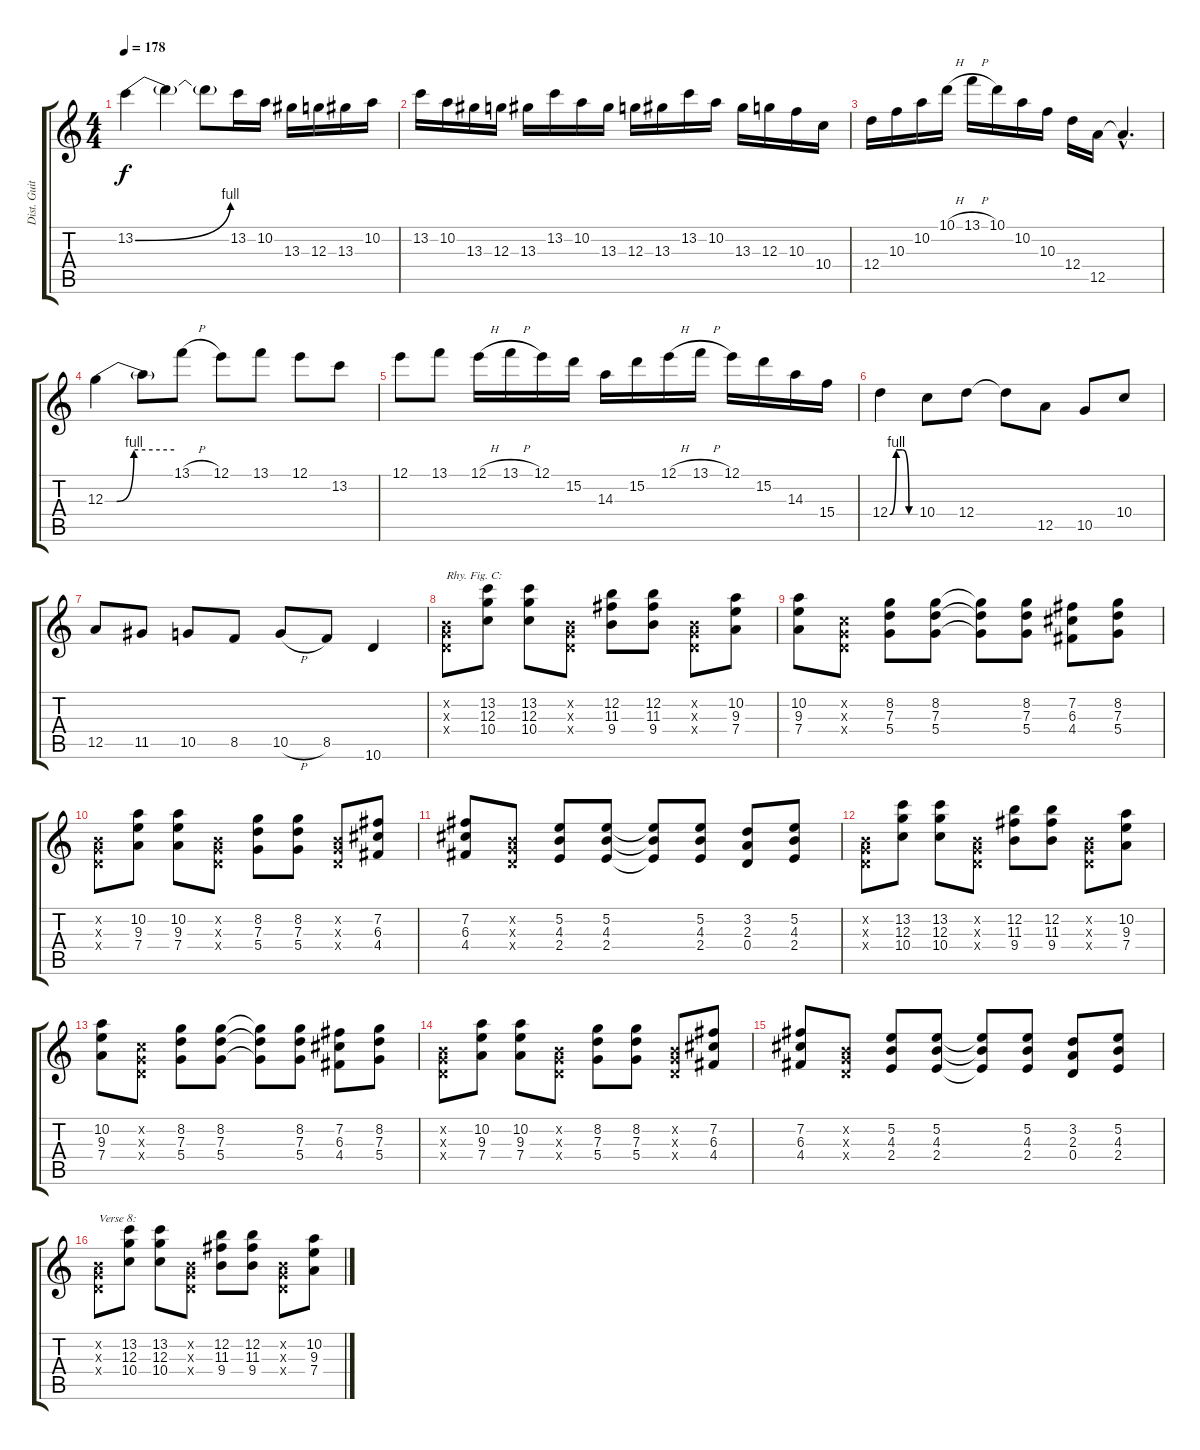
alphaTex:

\track ("Dist. Guitar 1" "Dist. Guit") {instrument distortionguitar}
\staff {score tabs}
\tuning (E4 B3 G3 D3 A2 E2) {hide}
\ts (4 4)
\tempo 178
\clef g2
\ks c
13.2{be (bend 0 0 60 4)}.4{dy f} 13.2{t}.4 13.2{t}.8 13.2.16 10.2.16 13.3.16 12.3.16 13.3.16 10.2.16 |
13.2.16 10.2.16 13.3.16 12.3.16 13.3.16 13.2.16 10.2.16 13.3.16 12.3.16 13.3.16 13.2.16 10.2.16 13.3.16 12.3.16 10.3.16 10.4.16 |
12.4.16 10.3.16 10.2.16 10.1{h}.16 13.1{h}.16 10.1.16 10.2.16 10.3.16 12.4.16 12.5.16 12.5{hac t}.4{d} |
12.3{be (custom 0 0 10 0 25 4 60 4)}.4 12.3{t}.8 13.1{h}.8 12.1.8 13.1.8 12.1.8 13.2.8 |
12.1.8 13.1.8 12.1{h}.16 13.1{h}.16 12.1.16 15.2.16 14.3.16 15.2.16 12.1{h}.16 13.1{h}.16 12.1.16 15.2.16 14.3.16 15.4.16 |
12.4{be (custom 0 0 15 4 30 4 45 0 60 0)}.4 10.4.8 12.4.8 12.4{t}.8 12.5.8 10.5.8 10.4.8 |
12.5.8 11.5.8 10.5.8 8.5.8 10.5{h}.8 8.5.8 10.6.4 |
(0.2{x} 0.3{x} 0.4{x}).8{txt "Rhy. Fig. C:" volume 10 instrument distortionguitar} (13.2 12.3 10.4).8 (13.2 12.3 10.4).8 (0.2{x} 0.3{x} 0.4{x}).8 (12.2 11.3 9.4).8 (12.2 11.3 9.4).8 (0.2{x} 0.3{x} 0.4{x}).8 (10.2 9.3 7.4).8 |
(10.2 9.3 7.4).8 (1.2{x} 0.3{x} 0.4{x}).8 (8.2 7.3 5.4).8 (8.2 7.3 5.4).8 (8.2{t} 7.3{t} 5.4{t}).8 (8.2 7.3 5.4).8 (7.2 6.3 4.4).8 (8.2 7.3 5.4).8 |
(0.2{x} 0.3{x} 0.4{x}).8 (10.2 9.3 7.4).8 (10.2 9.3 7.4).8 (0.2{x} 0.3{x} 0.4{x}).8 (8.2 7.3 5.4).8 (8.2 7.3 5.4).8 (0.2{x} 0.3{x} 0.4{x}).8 (7.2 6.3 4.4).8 |
(7.2 6.3 4.4).8 (0.2{x} 0.3{x} 0.4{x}).8 (5.2 4.3 2.4).8 (5.2 4.3 2.4).8 (5.2{t} 4.3{t} 2.4{t}).8 (5.2 4.3 2.4).8 (3.2 2.3 0.4).8 (5.2 4.3 2.4).8 |
(0.2{x} 0.3{x} 0.4{x}).8 (13.2 12.3 10.4).8 (13.2 12.3 10.4).8 (0.2{x} 0.3{x} 0.4{x}).8 (12.2 11.3 9.4).8 (12.2 11.3 9.4).8 (0.2{x} 0.3{x} 0.4{x}).8 (10.2 9.3 7.4).8 |
(10.2 9.3 7.4).8 (1.2{x} 0.3{x} 0.4{x}).8 (8.2 7.3 5.4).8 (8.2 7.3 5.4).8 (8.2{t} 7.3{t} 5.4{t}).8 (8.2 7.3 5.4).8 (7.2 6.3 4.4).8 (8.2 7.3 5.4).8 |
(0.2{x} 0.3{x} 0.4{x}).8 (10.2 9.3 7.4).8 (10.2 9.3 7.4).8 (0.2{x} 0.3{x} 0.4{x}).8 (8.2 7.3 5.4).8 (8.2 7.3 5.4).8 (0.2{x} 0.3{x} 0.4{x}).8 (7.2 6.3 4.4).8 |
(7.2 6.3 4.4).8 (0.2{x} 0.3{x} 0.4{x}).8 (5.2 4.3 2.4).8 (5.2 4.3 2.4).8 (5.2{t} 4.3{t} 2.4{t}).8 (5.2 4.3 2.4).8 (3.2 2.3 0.4).8 (5.2 4.3 2.4).8 |
(0.2{x} 0.3{x} 0.4{x}).8{txt "Verse 8:" volume 10 instrument distortionguitar} (13.2 12.3 10.4).8 (13.2 12.3 10.4).8 (0.2{x} 0.3{x} 0.4{x}).8 (12.2 11.3 9.4).8 (12.2 11.3 9.4).8 (0.2{x} 0.3{x} 0.4{x}).8 (10.2 9.3 7.4).8
